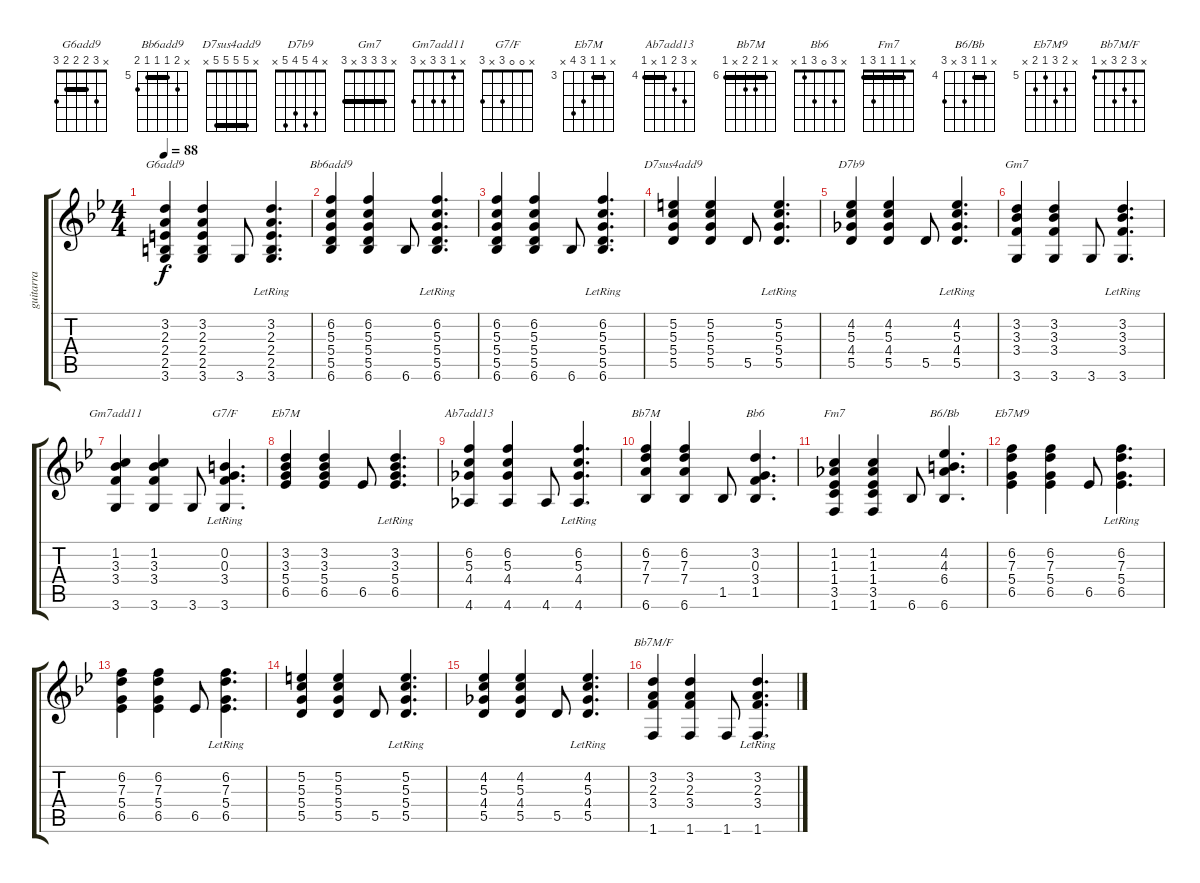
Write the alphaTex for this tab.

\track ("guitarra" "guitarra") {instrument acousticguitarsteel}
\staff {score tabs}
\tuning (E4 B3 G3 D3 A2 E2) {hide}
\chord ("G6add9" x 3 2 2 2 3) {barre 2}
\chord ("Bb6add9" x 6 5 5 5 6) {firstfret 5 barre 5}
\chord ("D7sus4add9" x 5 5 5 5 x) {barre 5}
\chord ("D7b9" x 4 5 4 5 x)
\chord ("Gm7" x 3 3 3 x 3) {barre 3}
\chord ("Gm7add11" x 1 3 3 x 3)
\chord ("G7/F" x 0 0 3 x 3)
\chord ("Eb7M" x 3 3 5 6 x) {firstfret 3 barre 3}
\chord ("Ab7add13" x 6 5 4 x 4) {firstfret 4 barre 4}
\chord ("Bb7M" x 6 7 7 x 6) {firstfret 6 barre 6}
\chord ("Bb6" x 3 0 3 1 x)
\chord ("Fm7" x 1 1 1 3 1) {barre 1}
\chord ("B6/Bb" x 4 4 6 x 6) {firstfret 4 barre 4}
\chord ("Eb7M9" x 6 7 5 6 x) {firstfret 5}
\chord ("Bb7M/F" x 3 2 3 x 1)
\ts (4 4)
\tempo 88
\clef g2
\ks bb
(3.2 2.3 2.4 2.5 3.6).4{ch "G6add9" dy f} (3.2 2.3 2.4 2.5 3.6).4 3.6.8 (3.2{lr} 2.3{lr} 2.4{lr} 2.5{lr} 3.6{lr}).4{d} |
(6.2 5.3 5.4 5.5 6.6).4{ch "Bb6add9"} (6.2 5.3 5.4 5.5 6.6).4 6.6.8 (6.2{lr} 5.3 5.4 5.5 6.6).4{d} |
(6.2 5.3 5.4 5.5 6.6).4 (6.2 5.3 5.4 5.5 6.6).4 6.6.8 (6.2{lr} 5.3 5.4 5.5 6.6).4{d} |
(5.2 5.3 5.4 5.5).4{ch "D7sus4add9"} (5.2 5.3 5.4 5.5).4 5.5.8 (5.2{lr} 5.3{lr} 5.4{lr} 5.5{lr}).4{d} |
(4.2 5.3 4.4 5.5).4{ch "D7b9"} (4.2 5.3 4.4 5.5).4 5.5.8 (4.2{lr} 5.3{lr} 4.4{lr} 5.5{lr}).4{d} |
(3.2 3.3 3.4 3.6).4{ch "Gm7"} (3.2 3.3 3.4 3.6).4 3.6.8 (3.2{lr} 3.3{lr} 3.4{lr} 3.6{lr}).4{d} |
(1.2 3.3 3.4 3.6).4{ch "Gm7add11"} (1.2 3.3 3.4 3.6).4 3.6.8 (0.2{lr} 0.3{lr} 3.4{lr} 3.6{lr}).4{d ch "G7/F"} |
(3.2 3.3 5.4 6.5).4{ch "Eb7M"} (3.2 3.3 5.4 6.5).4 6.5.8 (3.2{lr} 3.3 5.4 6.5).4{d} |
(6.2 5.3 4.4 4.6).4{ch "Ab7add13"} (6.2 5.3 4.4 4.6).4 4.6.8 (6.2{lr} 5.3 4.4 4.6).4{d} |
(6.2 7.3 7.4 6.6).4{ch "Bb7M"} (6.2 7.3 7.4 6.6).4 1.5.8 (3.2 0.3 3.4 1.5).4{d ch "Bb6"} |
(1.2 1.3 1.4 3.5 1.6).4{ch "Fm7"} (1.2 1.3 1.4 3.5 1.6).4 6.6.8 (4.2 4.3 6.4 6.6).4{d ch "B6/Bb"} |
(6.2 7.3 5.4 6.5).4{ch "Eb7M9"} (6.2 7.3 5.4 6.5).4 6.5.8 (6.2{lr} 7.3{lr} 5.4{lr} 6.5{lr}).4{d} |
(6.2 7.3 5.4 6.5).4 (6.2 7.3 5.4 6.5).4 6.5.8 (6.2{lr} 7.3{lr} 5.4{lr} 6.5{lr}).4{d} |
(5.2 5.3 5.4 5.5).4 (5.2 5.3 5.4 5.5).4 5.5.8 (5.2{lr} 5.3{lr} 5.4{lr} 5.5{lr}).4{d} |
(4.2 5.3 4.4 5.5).4 (4.2 5.3 4.4 5.5).4 5.5.8 (4.2{lr} 5.3{lr} 4.4{lr} 5.5{lr}).4{d} |
(3.2 2.3 3.4 1.6).4{ch "Bb7M/F"} (3.2 2.3 3.4 1.6).4 1.6.8 (3.2 2.3 3.4 1.6{lr}).4{d}
